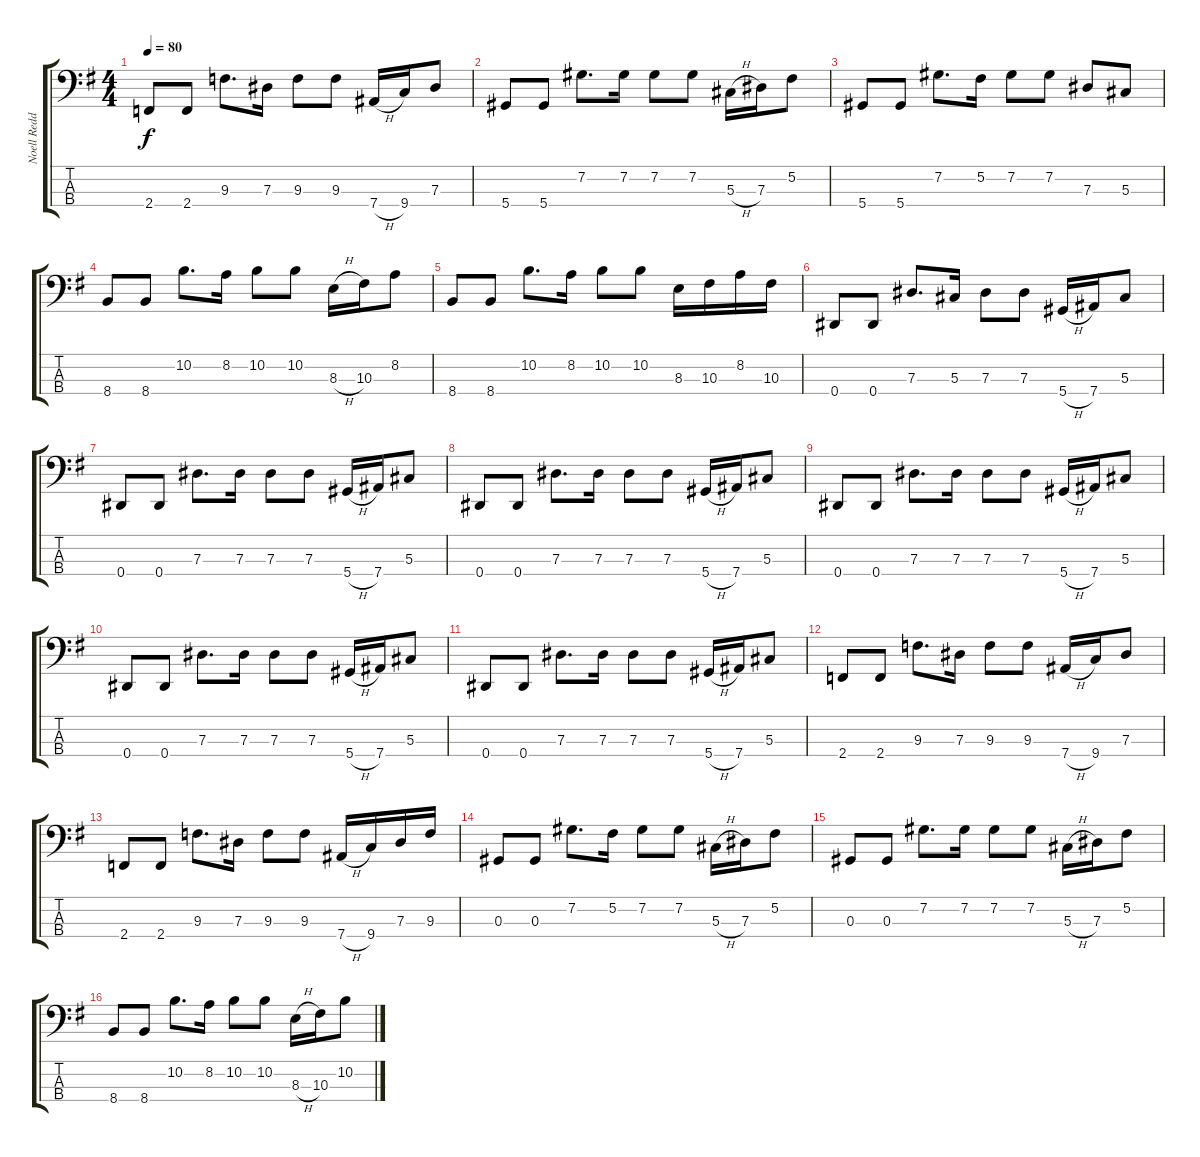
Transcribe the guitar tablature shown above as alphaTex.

\track ("Noell Redding" "Noell Redd") {instrument electricbasspick}
\staff {score tabs}
\tuning (Gb2 Db2 Ab1 Eb1) {hide}
\ts (4 4)
\tempo 80
\clef f4
\ks eminor
2.4.8{dy f} 2.4.8 9.3.8{d} 7.3.16 9.3.8 9.3.8 7.4{h}.16 9.4.16 7.3.8 |
5.4.8 5.4.8 7.2.8{d} 7.2.16 7.2.8 7.2.8 5.3{h}.16 7.3.16 5.2.8 |
5.4.8 5.4.8 7.2.8{d} 5.2.16 7.2.8 7.2.8 7.3.8 5.3.8 |
8.4.8 8.4.8 10.2.8{d} 8.2.16 10.2.8 10.2.8 8.3{h}.16 10.3.16 8.2.8 |
8.4.8 8.4.8 10.2.8{d} 8.2.16 10.2.8 10.2.8 8.3.16 10.3.16 8.2.16 10.3.16 |
0.4.8 0.4.8 7.3.8{d} 5.3.16 7.3.8 7.3.8 5.4{h}.16 7.4.16 5.3.8 |
0.4.8 0.4.8 7.3.8{d} 7.3.16 7.3.8 7.3.8 5.4{h}.16 7.4.16 5.3.8 |
0.4.8 0.4.8 7.3.8{d} 7.3.16 7.3.8 7.3.8 5.4{h}.16 7.4.16 5.3.8 |
0.4.8 0.4.8 7.3.8{d} 7.3.16 7.3.8 7.3.8 5.4{h}.16 7.4.16 5.3.8 |
0.4.8 0.4.8 7.3.8{d} 7.3.16 7.3.8 7.3.8 5.4{h}.16 7.4.16 5.3.8 |
0.4.8 0.4.8 7.3.8{d} 7.3.16 7.3.8 7.3.8 5.4{h}.16 7.4.16 5.3.8 |
2.4.8 2.4.8 9.3.8{d} 7.3.16 9.3.8 9.3.8 7.4{h}.16 9.4.16 7.3.8 |
2.4.8 2.4.8 9.3.8{d} 7.3.16 9.3.8 9.3.8 7.4{h}.16 9.4.16 7.3.16 9.3.16 |
0.3.8 0.3.8 7.2.8{d} 5.2.16 7.2.8 7.2.8 5.3{h}.16 7.3.16 5.2.8 |
0.3.8 0.3.8 7.2.8{d} 7.2.16 7.2.8 7.2.8 5.3{h}.16 7.3.16 5.2.8 |
8.4.8 8.4.8 10.2.8{d} 8.2.16 10.2.8 10.2.8 8.3{h}.16 10.3.16 10.2.8
